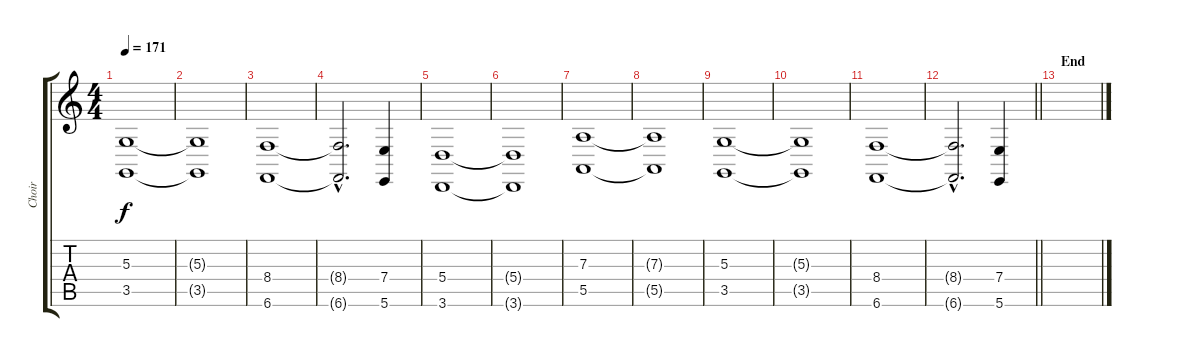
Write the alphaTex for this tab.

\track ("Choir" "Choir") {instrument choiraahs}
\staff {score tabs}
\tuning (B3 Gb3 D3 A2 E2 B1) {hide}
\ts (4 4)
\tempo 171
\clef g2
\ks c
(5.3 3.5).1{dy f} |
(5.3{t} 3.5{t}).1 |
(8.4 6.6).1 |
(8.4{hac t} 6.6{hac t}).2{d} (7.4 5.6).4 |
(5.4 3.6).1{volume 11} |
(5.4{t} 3.6{t}).1 |
(7.3 5.5).1 |
(7.3{t} 5.5{t}).1 |
(5.3 3.5).1 |
(5.3{t} 3.5{t}).1 |
(8.4 6.6).1 |
\barLineRight lightlight
(8.4{hac t} 6.6{hac t}).2{d} (7.4 5.6).4 |
\section ("" "End")
